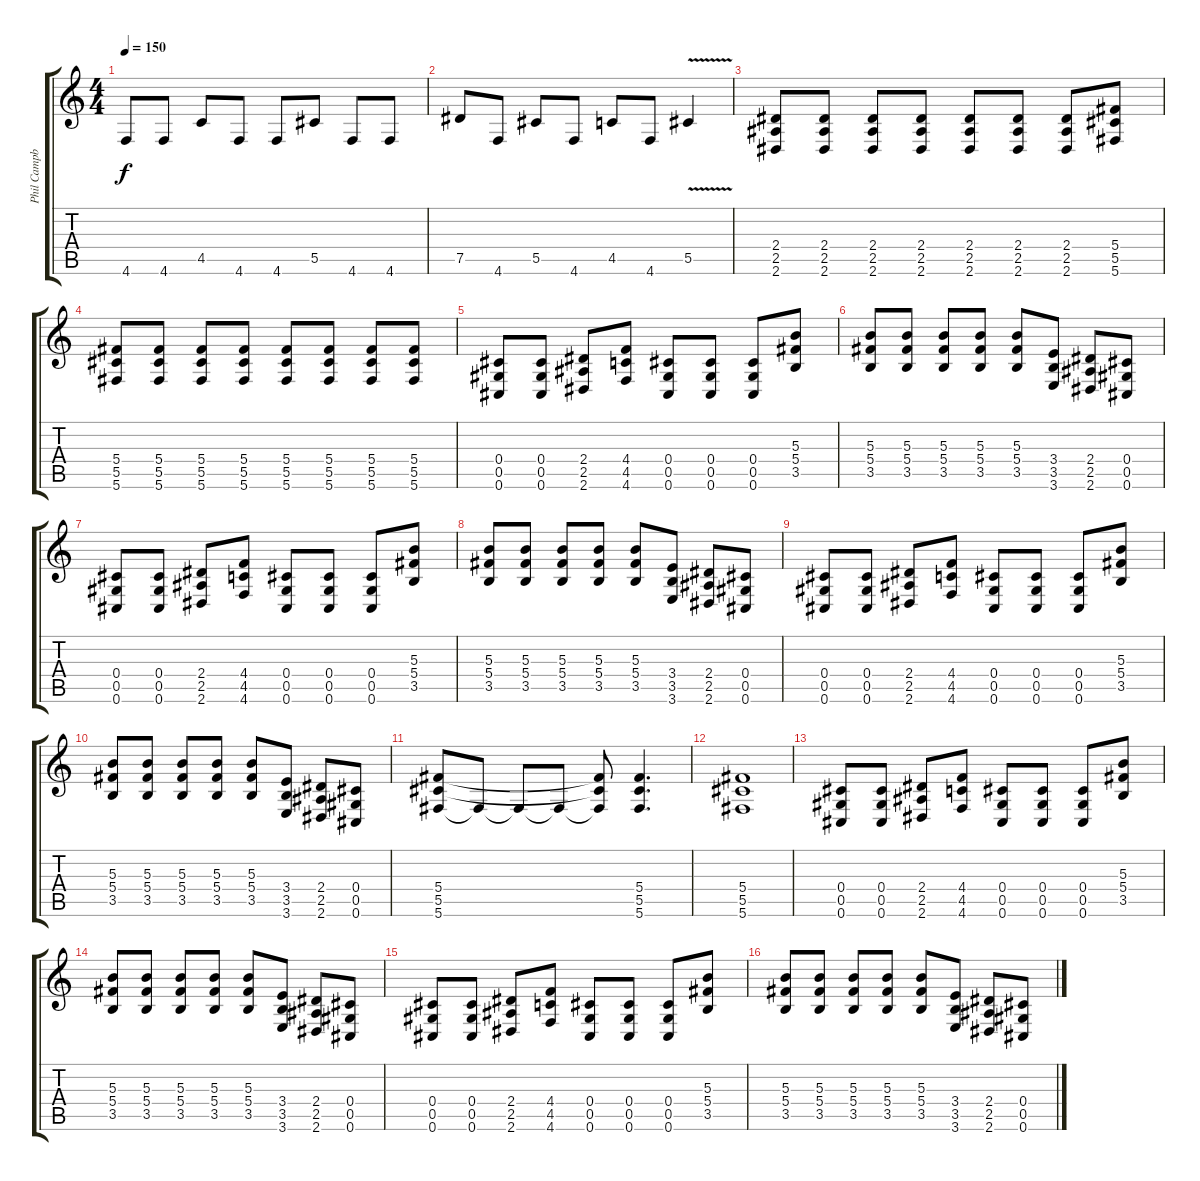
\track ("Phil Campbell" "Phil Campb") {instrument distortionguitar}
\staff {score tabs}
\tuning (Eb4 Bb3 Gb3 Db3 Ab2 Db2) {hide}
\ts (4 4)
\tempo 150
\clef g2
\ks c
4.6.8{dy f} 4.6.8 4.5.8 4.6.8 4.6.8 5.5.8 4.6.8 4.6.8 |
7.5.8 4.6.8 5.5.8 4.6.8 4.5.8 4.6.8 5.5{v}.4 |
(2.4 2.5 2.6).8 (2.4 2.5 2.6).8 (2.4 2.5 2.6).8 (2.4 2.5 2.6).8 (2.4 2.5 2.6).8 (2.4 2.5 2.6).8 (2.4 2.5 2.6).8 (5.4 5.5 5.6).8 |
(5.4 5.5 5.6).8 (5.4 5.5 5.6).8 (5.4 5.5 5.6).8 (5.4 5.5 5.6).8 (5.4 5.5 5.6).8 (5.4 5.5 5.6).8 (5.4 5.5 5.6).8 (5.4 5.5 5.6).8 |
(0.4 0.5 0.6).8 (0.4 0.5 0.6).8 (2.4 2.5 2.6).8 (4.4 4.5 4.6).8 (0.4 0.5 0.6).8 (0.4 0.5 0.6).8 (0.4 0.5 0.6).8 (5.3 5.4 3.5).8 |
(5.3 5.4 3.5).8 (5.3 5.4 3.5).8 (5.3 5.4 3.5).8 (5.3 5.4 3.5).8 (5.3 5.4 3.5).8 (3.4 3.5 3.6).8 (2.4 2.5 2.6).8 (0.4 0.5 0.6).8 |
(0.4 0.5 0.6).8 (0.4 0.5 0.6).8 (2.4 2.5 2.6).8 (4.4 4.5 4.6).8 (0.4 0.5 0.6).8 (0.4 0.5 0.6).8 (0.4 0.5 0.6).8 (5.3 5.4 3.5).8 |
(5.3 5.4 3.5).8 (5.3 5.4 3.5).8 (5.3 5.4 3.5).8 (5.3 5.4 3.5).8 (5.3 5.4 3.5).8 (3.4 3.5 3.6).8 (2.4 2.5 2.6).8 (0.4 0.5 0.6).8 |
(0.4 0.5 0.6).8 (0.4 0.5 0.6).8 (2.4 2.5 2.6).8 (4.4 4.5 4.6).8 (0.4 0.5 0.6).8 (0.4 0.5 0.6).8 (0.4 0.5 0.6).8 (5.3 5.4 3.5).8 |
(5.3 5.4 3.5).8 (5.3 5.4 3.5).8 (5.3 5.4 3.5).8 (5.3 5.4 3.5).8 (5.3 5.4 3.5).8 (3.4 3.5 3.6).8 (2.4 2.5 2.6).8 (0.4 0.5 0.6).8 |
(5.4 5.5 5.6).8 5.6{t}.8 5.6{t}.8 5.6{t}.8 (5.4{t} 5.5{t} 5.6{t}).8 (5.4 5.5 5.6).4{d} |
(5.4 5.5 5.6).1 |
(0.4 0.5 0.6).8 (0.4 0.5 0.6).8 (2.4 2.5 2.6).8 (4.4 4.5 4.6).8 (0.4 0.5 0.6).8 (0.4 0.5 0.6).8 (0.4 0.5 0.6).8 (5.3 5.4 3.5).8 |
(5.3 5.4 3.5).8 (5.3 5.4 3.5).8 (5.3 5.4 3.5).8 (5.3 5.4 3.5).8 (5.3 5.4 3.5).8 (3.4 3.5 3.6).8 (2.4 2.5 2.6).8 (0.4 0.5 0.6).8 |
(0.4 0.5 0.6).8 (0.4 0.5 0.6).8 (2.4 2.5 2.6).8 (4.4 4.5 4.6).8 (0.4 0.5 0.6).8 (0.4 0.5 0.6).8 (0.4 0.5 0.6).8 (5.3 5.4 3.5).8 |
(5.3 5.4 3.5).8 (5.3 5.4 3.5).8 (5.3 5.4 3.5).8 (5.3 5.4 3.5).8 (5.3 5.4 3.5).8 (3.4 3.5 3.6).8 (2.4 2.5 2.6).8 (0.4 0.5 0.6).8
